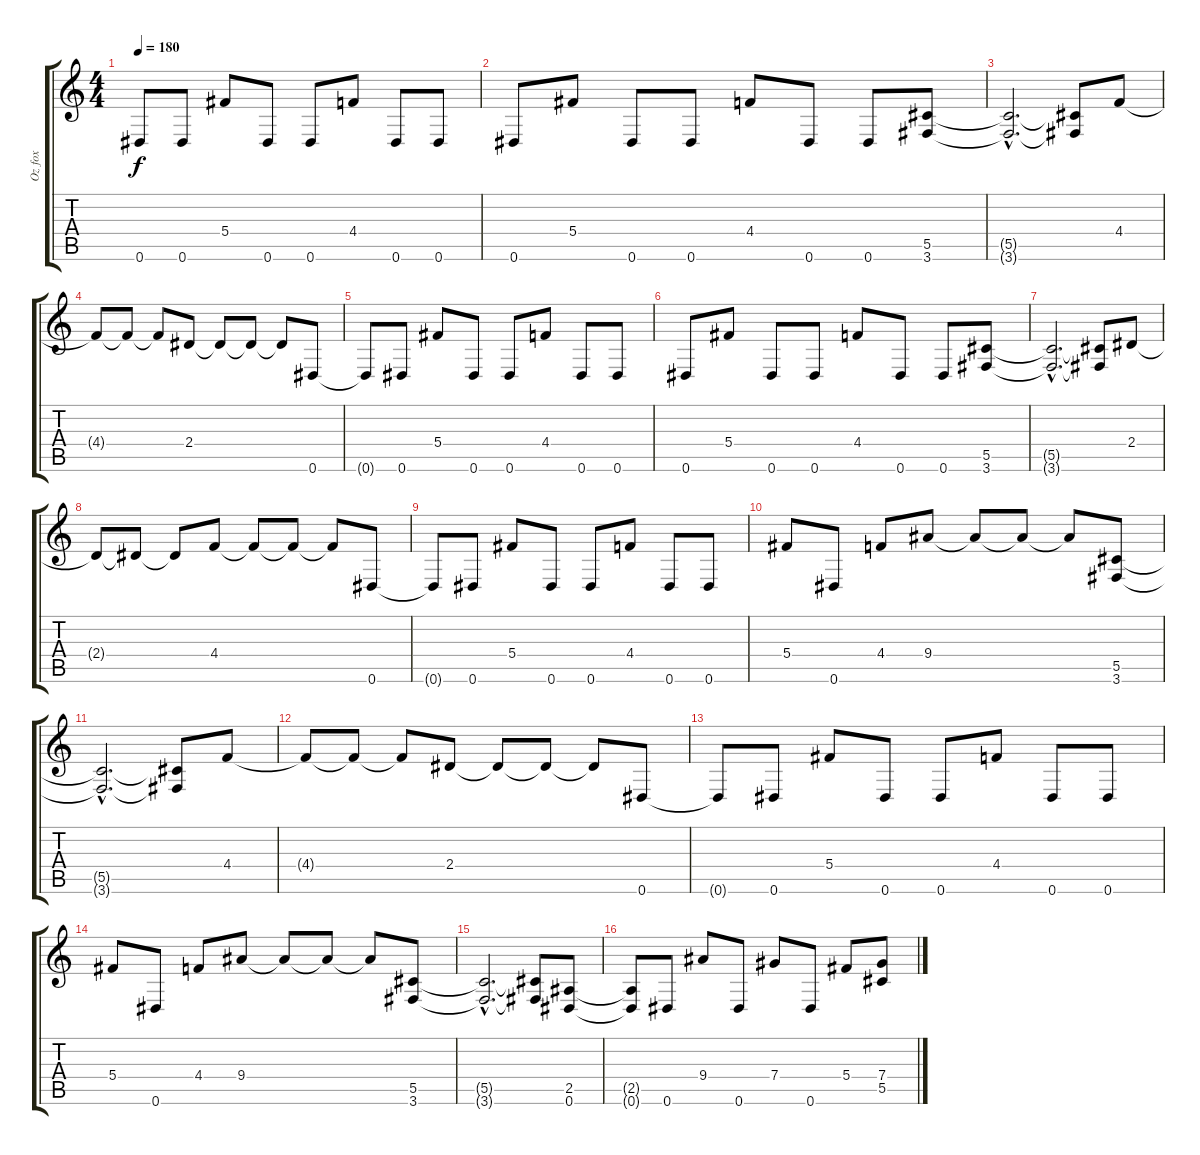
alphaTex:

\track ("Oz fox" "Oz fox") {instrument distortionguitar}
\staff {score tabs}
\tuning (Eb4 Bb3 Gb3 Db3 Ab2 Eb2) {hide}
\ts (4 4)
\tempo 180
\clef g2
\ks c
0.6{t}.8{dy f} 0.6.8 5.4.8 0.6.8 0.6.8 4.4.8 0.6.8 0.6.8 |
0.6.8 5.4.8 0.6.8 0.6.8 4.4.8 0.6.8 0.6.8 (5.5 3.6).8 |
(5.5{hac t} 3.6{hac t}).2{d} (5.5{t} 3.6{t}).8 4.4.8 |
4.4{t}.8 4.4{t}.8 4.4{t}.8 2.4.8 2.4{t}.8 2.4{t}.8 2.4{t}.8 0.6.8 |
0.6{t}.8 0.6.8 5.4.8 0.6.8 0.6.8 4.4.8 0.6.8 0.6.8 |
0.6.8 5.4.8 0.6.8 0.6.8 4.4.8 0.6.8 0.6.8 (5.5 3.6).8 |
(5.5{hac t} 3.6{hac t}).2{d} (5.5{t} 3.6{t}).8 2.4.8 |
2.4{t}.8 2.4{t}.8 2.4{t}.8 4.4.8 4.4{t}.8 4.4{t}.8 4.4{t}.8 0.6.8 |
0.6{t}.8 0.6.8 5.4.8 0.6.8 0.6.8 4.4.8 0.6.8 0.6.8 |
5.4.8 0.6.8 4.4.8 9.4.8 9.4{t}.8 9.4{t}.8 9.4{t}.8 (5.5 3.6).8 |
(5.5{hac t} 3.6{hac t}).2{d} (5.5{t} 3.6{t}).8 4.4.8 |
4.4{t}.8 4.4{t}.8 4.4{t}.8 2.4.8 2.4{t}.8 2.4{t}.8 2.4{t}.8 0.6.8 |
0.6{t}.8 0.6.8 5.4.8 0.6.8 0.6.8 4.4.8 0.6.8 0.6.8 |
5.4.8 0.6.8 4.4.8 9.4.8 9.4{t}.8 9.4{t}.8 9.4{t}.8 (5.5 3.6).8 |
(5.5{hac t} 3.6{hac t}).2{d} (5.5{t} 3.6{t}).8 (2.5 0.6).8 |
(2.5{t} 0.6{t}).8 0.6.8 9.4.8 0.6.8 7.4.8 0.6.8 5.4.8 (7.4 5.5).8
